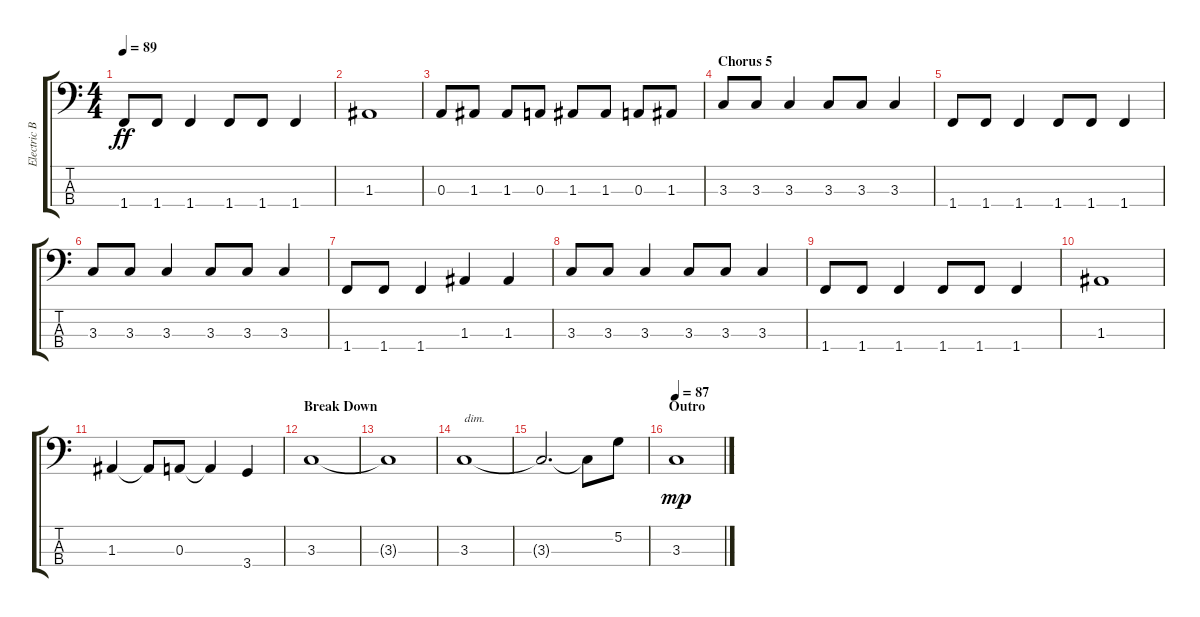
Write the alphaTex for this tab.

\track ("Electric Bass" "Electric B") {instrument electricbasspick}
\staff {score tabs}
\tuning (G2 D2 A1 E1) {hide}
\ts (4 4)
\tempo 89
\clef f4
\ks c
1.4.8{dy ff} 1.4.8 1.4.4 1.4.8 1.4.8 1.4.4 |
1.3.1 |
0.3.8 1.3.8 1.3.8 0.3.8 1.3.8 1.3.8 0.3.8 1.3.8 |
\section ("" "Chorus 5")
3.3.8 3.3.8 3.3.4 3.3.8 3.3.8 3.3.4 |
1.4.8 1.4.8 1.4.4 1.4.8 1.4.8 1.4.4 |
3.3.8 3.3.8 3.3.4 3.3.8 3.3.8 3.3.4 |
1.4.8 1.4.8 1.4.4 1.3.4 1.3.4 |
3.3.8 3.3.8 3.3.4 3.3.8 3.3.8 3.3.4 |
1.4.8 1.4.8 1.4.4 1.4.8 1.4.8 1.4.4 |
1.3.1 |
1.3.4 1.3{t}.8 0.3.8 0.3{t}.4 3.4.4 |
\section ("" "Break Down")
3.3.1 |
3.3{t}.1 |
3.3.1{txt "dim."} |
3.3{t}.2{d} 3.3{t}.8 5.2.8 |
\section ("" "Outro")
\tempo 87
3.3.1{dy mp}
